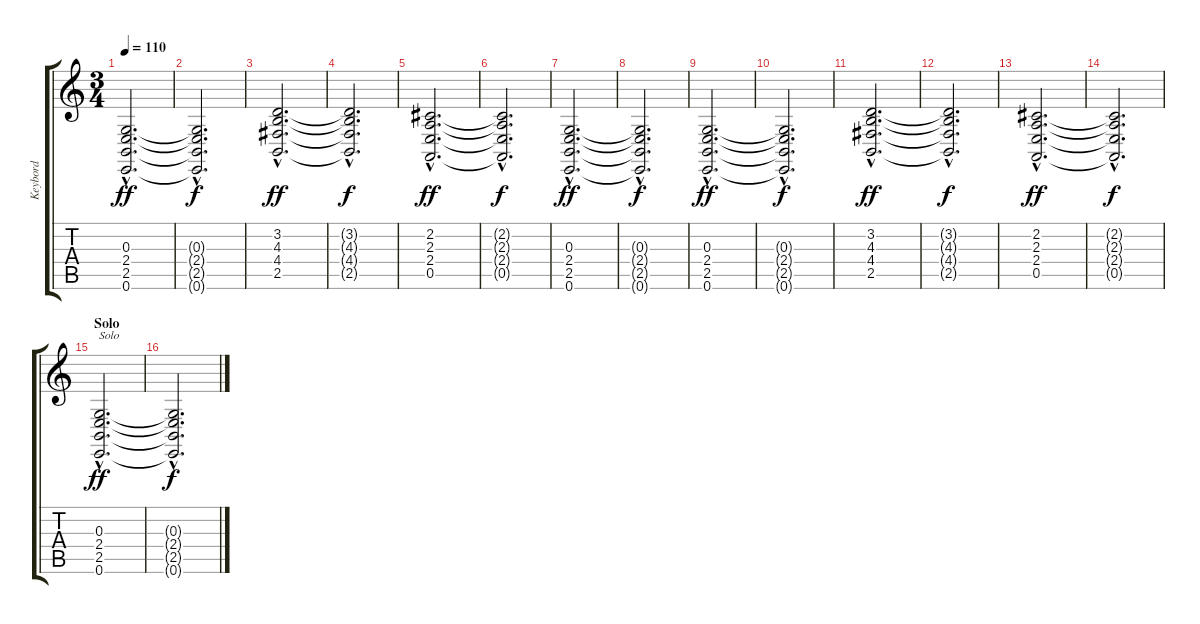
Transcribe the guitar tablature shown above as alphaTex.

\track ("Keybord" "Keybord") {instrument synthstrings1}
\staff {score tabs}
\tuning (E4 B3 G3 D3 A2 E2) {hide}
\ts (3 4)
\tempo 110
\clef g2
\ks c
(0.3{hac} 2.4{hac} 2.5{hac} 0.6{hac}).2{d dy ff} |
(0.3{hac t} 2.4{hac t} 2.5{hac t} 0.6{hac t}).2{d dy f} |
(3.2{hac} 4.3{hac} 4.4{hac} 2.5{hac}).2{d dy ff} |
(3.2{hac t} 4.3{hac t} 4.4{hac t} 2.5{hac t}).2{d dy f} |
(2.2{hac} 2.3{hac} 2.4{hac} 0.5{hac}).2{d dy ff} |
(2.2{hac t} 2.3{hac t} 2.4{hac t} 0.5{hac t}).2{d dy f} |
(0.3{hac} 2.4{hac} 2.5{hac} 0.6{hac}).2{d dy ff} |
(0.3{hac t} 2.4{hac t} 2.5{hac t} 0.6{hac t}).2{d dy f} |
(0.3{hac} 2.4{hac} 2.5{hac} 0.6{hac}).2{d dy ff} |
(0.3{hac t} 2.4{hac t} 2.5{hac t} 0.6{hac t}).2{d dy f} |
(3.2{hac} 4.3{hac} 4.4{hac} 2.5{hac}).2{d dy ff} |
(3.2{hac t} 4.3{hac t} 4.4{hac t} 2.5{hac t}).2{d dy f} |
(2.2{hac} 2.3{hac} 2.4{hac} 0.5{hac}).2{d dy ff} |
(2.2{hac t} 2.3{hac t} 2.4{hac t} 0.5{hac t}).2{d dy f} |
\section ("" "Solo")
(0.3{hac} 2.4{hac} 2.5{hac} 0.6{hac}).2{d txt "Solo" dy ff} |
(0.3{hac t} 2.4{hac t} 2.5{hac t} 0.6{hac t}).2{d dy f}
